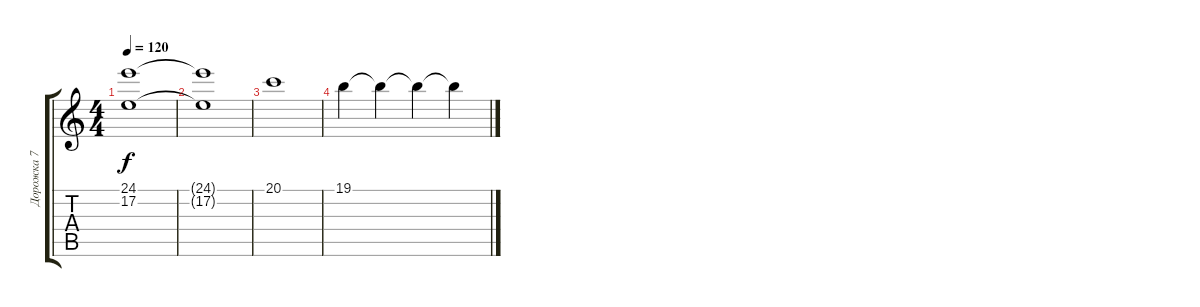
\track ("Дорожка 7" "Дорожка 7") {instrument tremolostrings}
\staff {score tabs}
\tuning (E4 B3 G3 D3 A2 E2) {hide}
\ts (4 4)
\tempo 120
\clef g2
\ks c
(24.1 17.2).1{dy f} |
(24.1{t} 17.2{t}).1 |
20.1.1 |
19.1.4 19.1{t}.4 19.1{t}.4 19.1{t}.4
